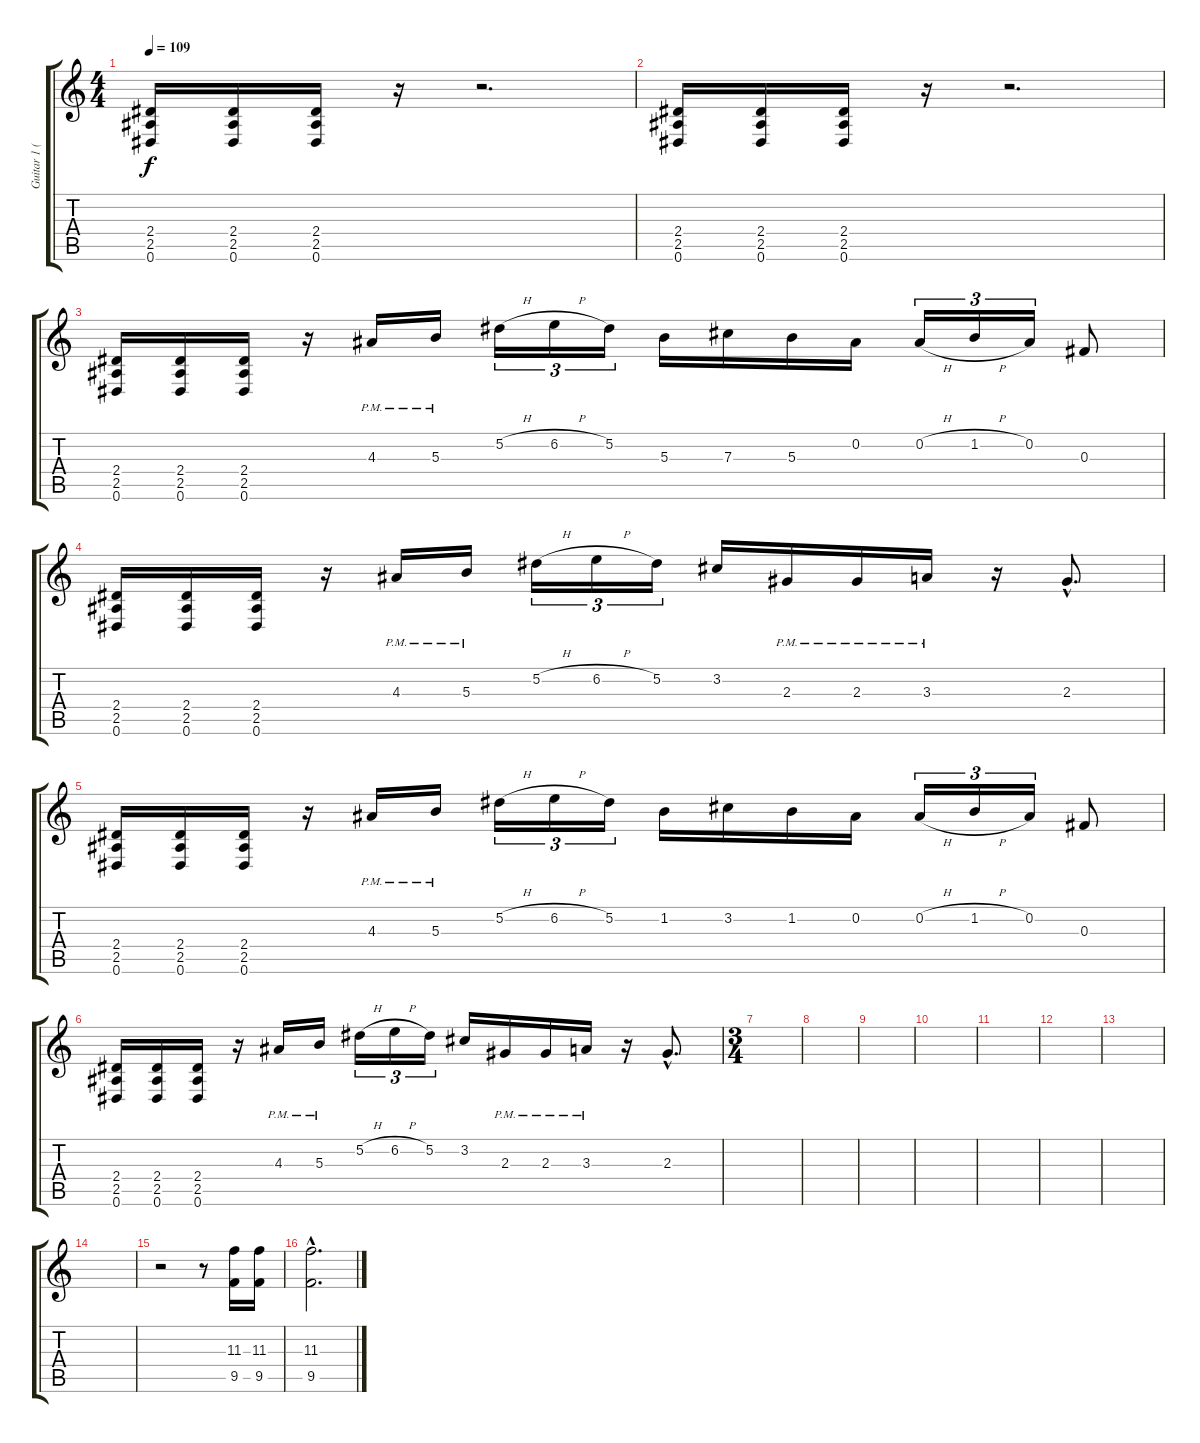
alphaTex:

\track ("Guitar 1 (Luke)" "Guitar 1 (") {instrument overdrivenguitar}
\staff {score tabs}
\tuning (Eb4 Bb3 Gb3 Db3 Ab2 Eb2) {hide}
\ts (4 4)
\tempo 109
\clef g2
\ks c
(2.4 2.5 0.6).16{dy f} (2.4 2.5 0.6).16 (2.4 2.5 0.6).16 r.16 r.2{d} |
(2.4 2.5 0.6).16 (2.4 2.5 0.6).16 (2.4 2.5 0.6).16 r.16 r.2{d} |
(2.4 2.5 0.6).16 (2.4 2.5 0.6).16 (2.4 2.5 0.6).16 r.16 4.3{pm}.16 5.3{pm}.16 5.2{h}.16{tu (3 2)} 6.2{h}.16{tu (3 2)} 5.2.16{tu (3 2)} 5.3.16 7.3.16 5.3.16 0.2.16 0.2{h}.16{tu (3 2)} 1.2{h}.16{tu (3 2)} 0.2.16{tu (3 2)} 0.3.8 |
(2.4 2.5 0.6).16 (2.4 2.5 0.6).16 (2.4 2.5 0.6).16 r.16 4.3{pm}.16 5.3{pm}.16 5.2{h}.16{tu (3 2)} 6.2{h}.16{tu (3 2)} 5.2.16{tu (3 2)} 3.2.16 2.3{pm}.16 2.3{pm}.16 3.3{pm}.16 r.16 2.3{hac}.8{d} |
(2.4 2.5 0.6).16 (2.4 2.5 0.6).16 (2.4 2.5 0.6).16 r.16 4.3{pm}.16 5.3{pm}.16 5.2{h}.16{tu (3 2)} 6.2{h}.16{tu (3 2)} 5.2.16{tu (3 2)} 1.2.16 3.2.16 1.2.16 0.2.16 0.2{h}.16{tu (3 2)} 1.2{h}.16{tu (3 2)} 0.2.16{tu (3 2)} 0.3.8 |
(2.4 2.5 0.6).16 (2.4 2.5 0.6).16 (2.4 2.5 0.6).16 r.16 4.3{pm}.16 5.3{pm}.16 5.2{h}.16{tu (3 2)} 6.2{h}.16{tu (3 2)} 5.2.16{tu (3 2)} 3.2.16 2.3{pm}.16 2.3{pm}.16 3.3{pm}.16 r.16 2.3{hac}.8{d} |
\ts (3 4)
|
|
|
|
|
|
|
|
r.2 r.8 (11.3 9.5).16 (11.3 9.5).16 |
(11.3{hac} 9.5{hac}).2{d}
